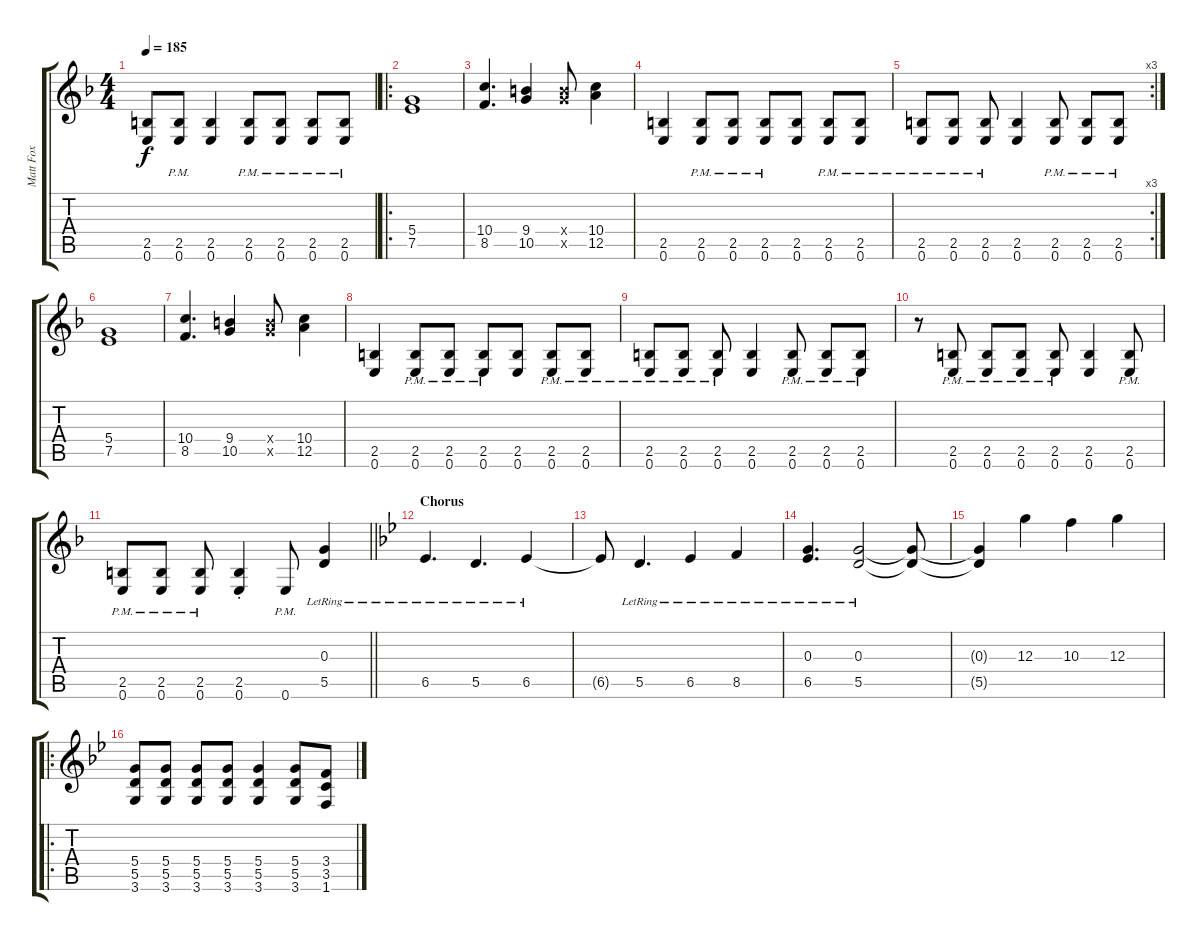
\track ("Matt Fox" "Matt Fox") {instrument distortionguitar}
\staff {score tabs}
\tuning (E4 B3 G3 D3 A2 E2) {hide}
\ts (4 4)
\tempo 185
\clef g2
\ks f
(2.5{t} 0.6{t}).8{dy f} (2.5{pm} 0.6{pm}).8 (2.5 0.6).4 (2.5{pm} 0.6{pm}).8 (2.5{pm} 0.6{pm}).8 (2.5{pm} 0.6{pm}).8 (2.5{pm} 0.6{pm}).8 |
\ro
(5.4 7.5).1 |
(10.4 8.5).4{d} (9.4 10.5).4 (9.4{x} 10.5{x}).8 (10.4 12.5).4 |
(2.5 0.6).4 (2.5{pm} 0.6{pm}).8 (2.5{pm} 0.6{pm}).8 (2.5{pm} 0.6{pm}).8 (2.5 0.6).8 (2.5{pm} 0.6{pm}).8 (2.5{pm} 0.6{pm}).8 |
\rc 3
(2.5{pm} 0.6{pm}).8 (2.5{pm} 0.6{pm}).8 (2.5{pm} 0.6{pm}).8 (2.5 0.6).4 (2.5{pm} 0.6{pm}).8 (2.5{pm} 0.6{pm}).8 (2.5{pm} 0.6{pm}).8 |
(5.4 7.5).1 |
(10.4 8.5).4{d} (9.4 10.5).4 (9.4{x} 10.5{x}).8 (10.4 12.5).4 |
(2.5 0.6).4 (2.5{pm} 0.6{pm}).8 (2.5{pm} 0.6{pm}).8 (2.5{pm} 0.6{pm}).8 (2.5 0.6).8 (2.5{pm} 0.6{pm}).8 (2.5{pm} 0.6{pm}).8 |
(2.5{pm} 0.6{pm}).8 (2.5{pm} 0.6{pm}).8 (2.5{pm} 0.6{pm}).8 (2.5 0.6).4 (2.5{pm} 0.6{pm}).8 (2.5{pm} 0.6{pm}).8 (2.5{pm} 0.6{pm}).8 |
r.8 (2.5{pm} 0.6{pm}).8 (2.5{pm} 0.6{pm}).8 (2.5{pm} 0.6{pm}).8 (2.5{pm} 0.6{pm}).8 (2.5 0.6).4 (2.5{pm} 0.6{pm}).8 |
\barLineRight lightlight
(2.5{pm} 0.6{pm}).8 (2.5{pm} 0.6{pm}).8 (2.5{pm} 0.6{pm}).8 (2.5{st} 0.6{st}).4 0.6{pm}.8 (0.3{lr} 5.5{lr}).4 |
\section ("" "Chorus")
\ks bb
6.5{lr}.4{d} 5.5{lr}.4{d} 6.5{lr}.4 |
6.5{t}.8 5.5{lr}.4{d} 6.5{lr}.4 8.5{lr}.4 |
(0.3{lr} 6.5{lr}).4{d} (0.3{lr} 5.5{lr}).2 (0.3{t} 5.5{t}).8 |
(0.3{t} 5.5{t}).4 12.3.4 10.3.4 12.3.4 |
\ro
(5.4 5.5 3.6).8 (5.4 5.5 3.6).8 (5.4 5.5 3.6).8 (5.4 5.5 3.6).8 (5.4 5.5 3.6).4 (5.4 5.5 3.6).8 (3.4 3.5 1.6).8
